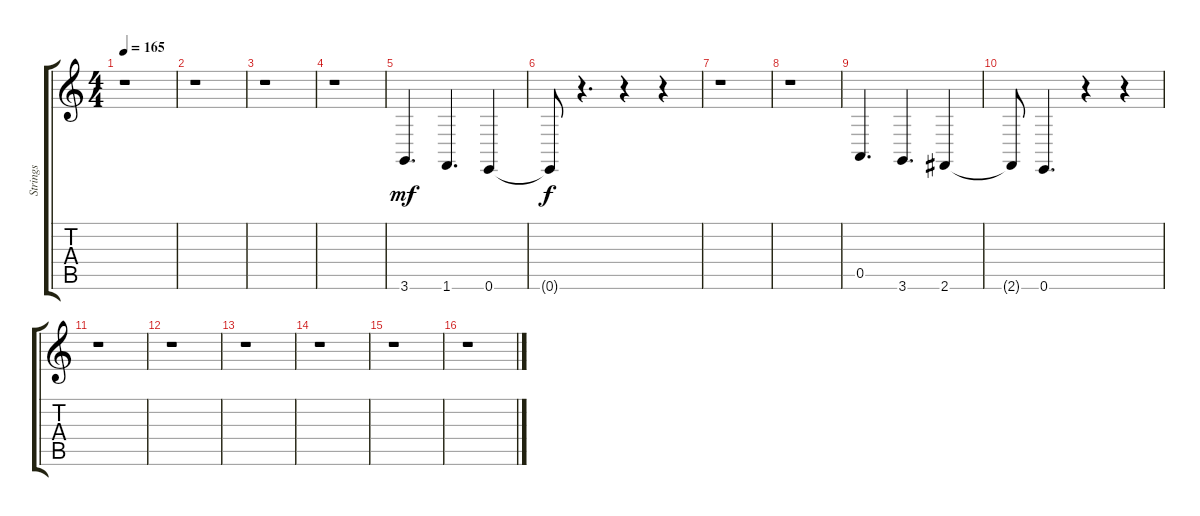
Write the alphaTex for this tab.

\track ("Strings" "Strings") {instrument stringensemble1}
\staff {score tabs}
\tuning (E4 B3 G3 D3 A2 E2) {hide}
\ts (4 4)
\tempo 165
\clef g2
\ks c
r.1{dy f} |
r.1 |
r.1 |
r.1 |
3.6.4{d dy mf} 1.6.4{d} 0.6.4 |
0.6{t}.8{dy f} r.4{d} r.4 r.4 |
r.1 |
r.1 |
0.5.4{d} 3.6.4{d} 2.6.4 |
2.6{t}.8 0.6.4{d} r.4 r.4 |
r.1 |
r.1 |
r.1 |
r.1 |
r.1 |
r.1
